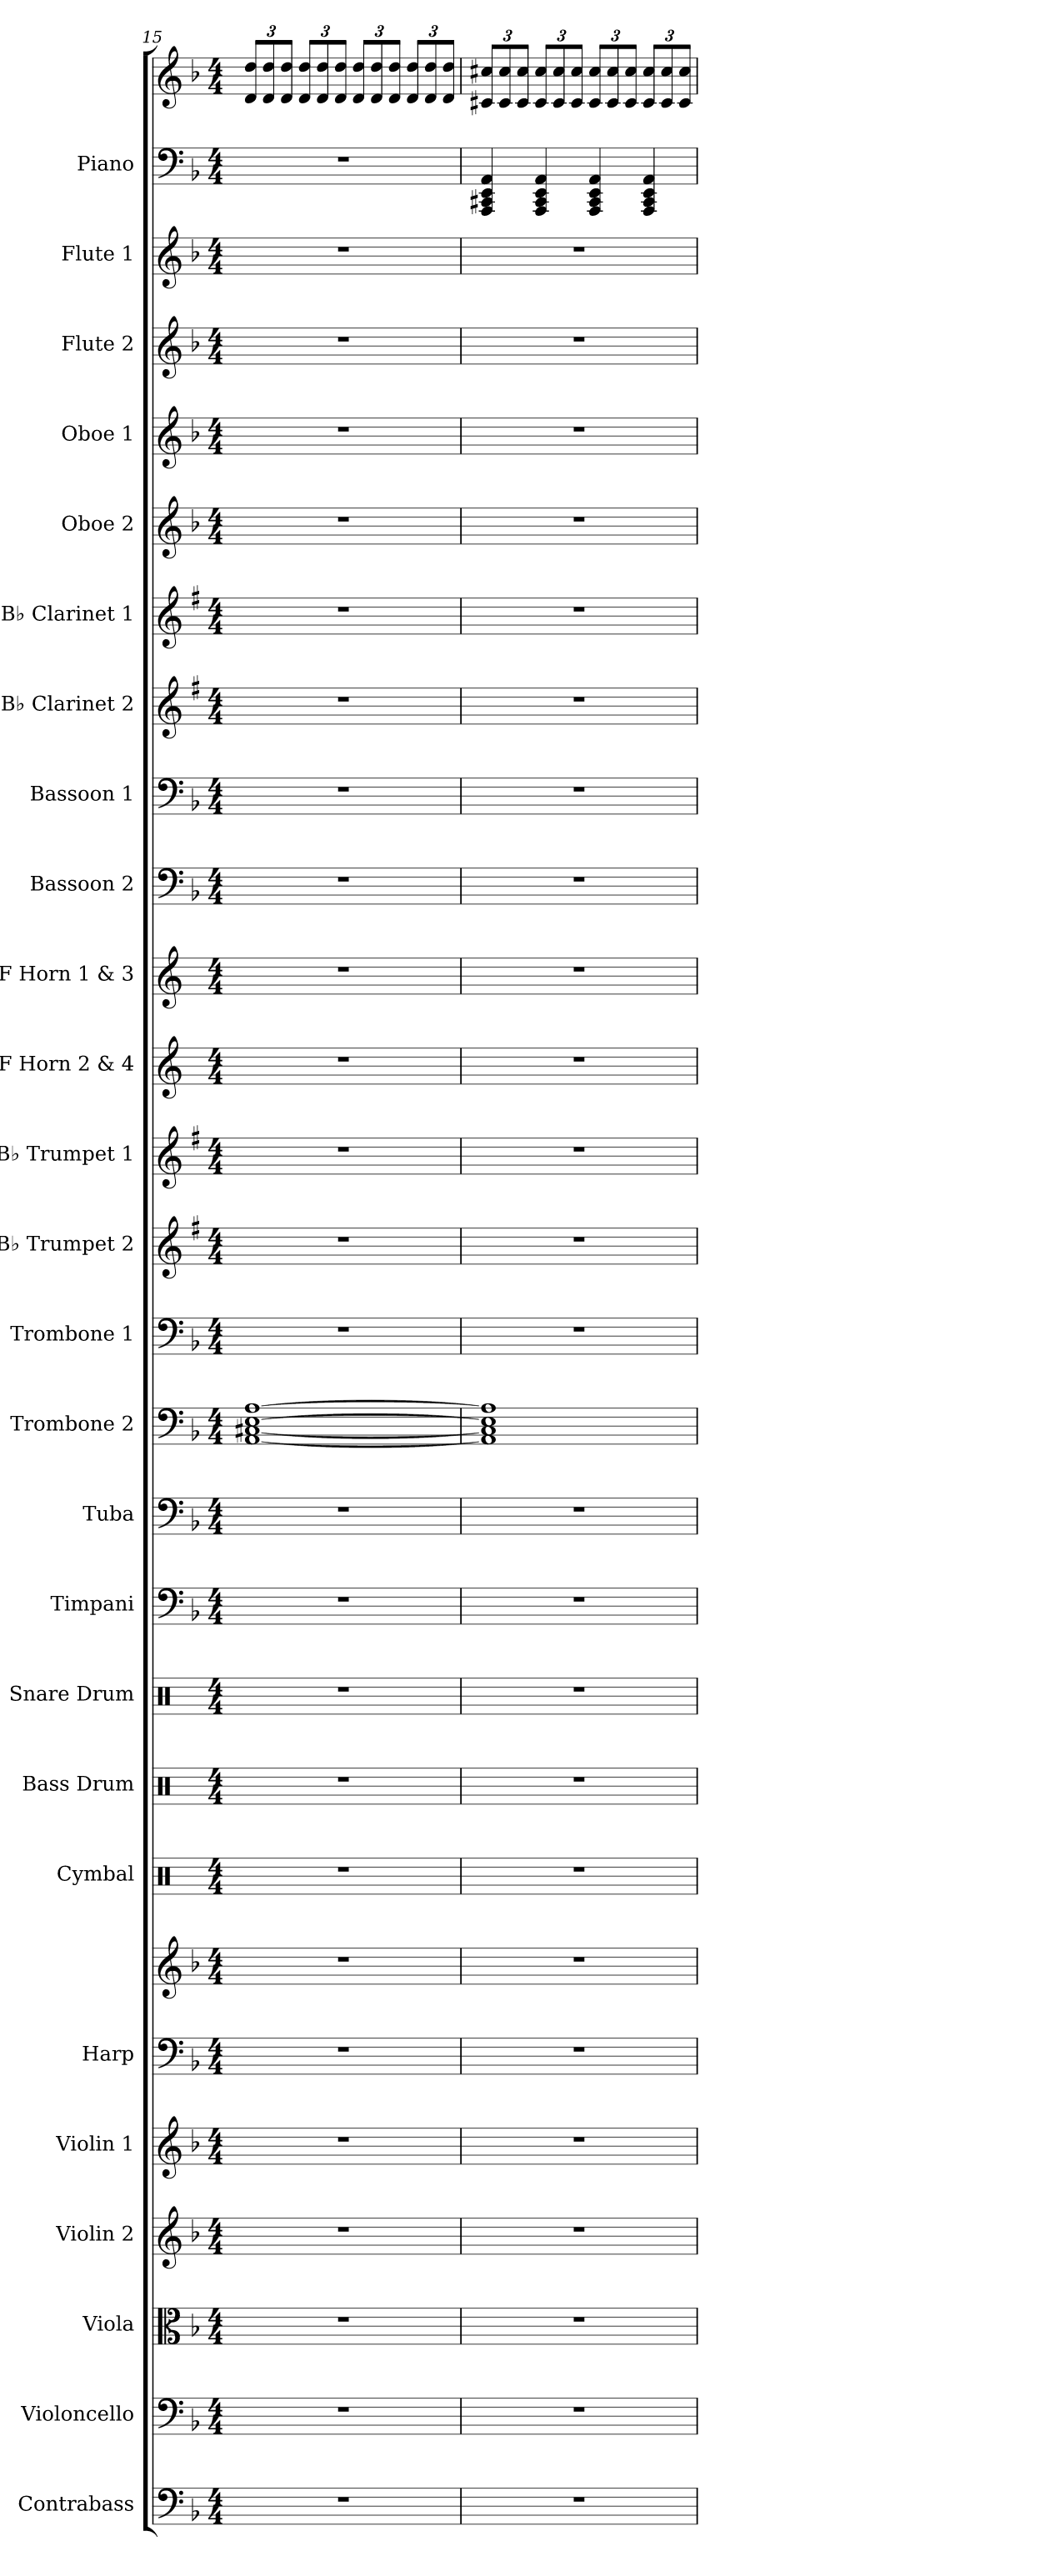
**kern	**kern	**kern	**kern	**kern	**kern	**kern	**kern	**kern	**kern	**kern	**kern	**kern	**kern	**kern	**kern	**kern	**kern	**kern	**kern	**kern	**kern	**kern	**kern	**kern	**kern	**kern	**kern
*part26	*part25	*part24	*part23	*part22	*part21	*part21	*part20	*part19	*part18	*part17	*part16	*part15	*part14	*part13	*part12	*part11	*part10	*part9	*part8	*part7	*part6	*part5	*part4	*part3	*part2	*part1	*part1
*staff28	*staff27	*staff26	*staff25	*staff24	*staff23	*staff22	*staff21	*staff20	*staff19	*staff18	*staff17	*staff16	*staff15	*staff14	*staff13	*staff12	*staff11	*staff10	*staff9	*staff8	*staff7	*staff6	*staff5	*staff4	*staff3	*staff2	*staff1
*I"Contrabass	*I"Violoncello	*I"Viola	*I"Violin 2	*I"Violin 1	*I"Harp	*	*I"Cymbal	*I"Bass Drum	*I"Snare Drum	*I"Timpani	*I"Tuba	*I"Trombone 2	*I"Trombone 1	*I"B♭ Trumpet 2	*I"B♭ Trumpet 1	*I"F Horn 2 &amp; 4	*I"F Horn 1 &amp; 3	*I"Bassoon 2	*I"Bassoon 1	*I"B♭ Clarinet 2	*I"B♭ Clarinet 1	*I"Oboe 2	*I"Oboe 1	*I"Flute 2	*I"Flute 1	*I"Piano	*
*I'Cb.	*I'Vc.	*I'Vla.	*I'Vln. 2	*I'Vln. 1	*I'Hrp.	*	*I'Cym.	*I'B. Dr.	*I'Sn. Dr.	*I'Timp.	*I'Tba.	*I'Tbn. 2	*I'Tbn. 1	*I'B♭ Tpt. 2	*I'B♭ Tpt. 1	*I'F Hn. 2 4	*I'F Hn. 1 3	*I'Bsn. 2	*I'Bsn. 1	*I'B♭ Cl. 2	*I'B♭ Cl. 1	*I'Ob. 2	*I'Ob. 1	*I'Fl. 2	*I'Fl. 1	*I'Pno.	*
*clefF4	*clefF4	*clefC3	*clefG2	*clefG2	*clefF4	*clefG2	*clefX	*clefX	*clefX	*clefF4	*clefF4	*clefF4	*clefF4	*clefG2	*clefG2	*clefG2	*clefG2	*clefF4	*clefF4	*clefG2	*clefG2	*clefG2	*clefG2	*clefG2	*clefG2	*clefF4	*clefG2
*ITrd7c12	*	*	*	*	*	*	*	*	*	*	*	*	*	*ITrd1c2	*ITrd1c2	*ITrd4c7	*ITrd4c7	*	*	*ITrd1c2	*ITrd1c2	*	*	*	*	*	*
*k[b-]	*k[b-]	*k[b-]	*k[b-]	*k[b-]	*k[b-]	*k[b-]	*k[]	*k[]	*k[]	*k[b-]	*k[b-]	*k[b-]	*k[b-]	*k[b-]	*k[b-]	*k[b-]	*k[b-]	*k[b-]	*k[b-]	*k[b-]	*k[b-]	*k[b-]	*k[b-]	*k[b-]	*k[b-]	*k[b-]	*k[b-]
*M4/4	*M4/4	*M4/4	*M4/4	*M4/4	*M4/4	*M4/4	*M4/4	*M4/4	*M4/4	*M4/4	*M4/4	*M4/4	*M4/4	*M4/4	*M4/4	*M4/4	*M4/4	*M4/4	*M4/4	*M4/4	*M4/4	*M4/4	*M4/4	*M4/4	*M4/4	*M4/4	*M4/4
*	*	*	*	*	*	*	*	*	*	*	*	*	*	*	*	*	*	*	*	*	*	*	*	*	*	*	*Xbrackettup
=15	=15	=15	=15	=15	=15	=15	=15	=15	=15	=15	=15	=15	=15	=15	=15	=15	=15	=15	=15	=15	=15	=15	=15	=15	=15	=15	=15
1r	1r	1r	1r	1r	1r	1r	1r	1r	1r	1r	1r	[1AA [1C#X [1E [1A	1r	1r	1r	1r	1r	1r	1r	1r	1r	1r	1r	1r	1r	1r	12d/ 12dd/L
.	.	.	.	.	.	.	.	.	.	.	.	.	.	.	.	.	.	.	.	.	.	.	.	.	.	.	12d/ 12dd/
.	.	.	.	.	.	.	.	.	.	.	.	.	.	.	.	.	.	.	.	.	.	.	.	.	.	.	12d/ 12dd/J
.	.	.	.	.	.	.	.	.	.	.	.	.	.	.	.	.	.	.	.	.	.	.	.	.	.	.	12d/ 12dd/L
.	.	.	.	.	.	.	.	.	.	.	.	.	.	.	.	.	.	.	.	.	.	.	.	.	.	.	12d/ 12dd/
.	.	.	.	.	.	.	.	.	.	.	.	.	.	.	.	.	.	.	.	.	.	.	.	.	.	.	12d/ 12dd/J
.	.	.	.	.	.	.	.	.	.	.	.	.	.	.	.	.	.	.	.	.	.	.	.	.	.	.	12d/ 12dd/L
.	.	.	.	.	.	.	.	.	.	.	.	.	.	.	.	.	.	.	.	.	.	.	.	.	.	.	12d/ 12dd/
.	.	.	.	.	.	.	.	.	.	.	.	.	.	.	.	.	.	.	.	.	.	.	.	.	.	.	12d/ 12dd/J
.	.	.	.	.	.	.	.	.	.	.	.	.	.	.	.	.	.	.	.	.	.	.	.	.	.	.	12d/ 12dd/L
.	.	.	.	.	.	.	.	.	.	.	.	.	.	.	.	.	.	.	.	.	.	.	.	.	.	.	12d/ 12dd/
.	.	.	.	.	.	.	.	.	.	.	.	.	.	.	.	.	.	.	.	.	.	.	.	.	.	.	12d/ 12dd/J
=16	=16	=16	=16	=16	=16	=16	=16	=16	=16	=16	=16	=16	=16	=16	=16	=16	=16	=16	=16	=16	=16	=16	=16	=16	=16	=16	=16
1r	1r	1r	1r	1r	1r	1r	1r	1r	1r	1r	1r	1AA] 1C#] 1E] 1A]	1r	1r	1r	1r	1r	1r	1r	1r	1r	1r	1r	1r	1r	4AAA/ 4CC#X/ 4EE/ 4AA/	12c#X/ 12cc#X/L
.	.	.	.	.	.	.	.	.	.	.	.	.	.	.	.	.	.	.	.	.	.	.	.	.	.	.	12c#/ 12cc#/
.	.	.	.	.	.	.	.	.	.	.	.	.	.	.	.	.	.	.	.	.	.	.	.	.	.	.	12c#/ 12cc#/J
.	.	.	.	.	.	.	.	.	.	.	.	.	.	.	.	.	.	.	.	.	.	.	.	.	.	4AAA/ 4CC#/ 4EE/ 4AA/	12c#/ 12cc#/L
.	.	.	.	.	.	.	.	.	.	.	.	.	.	.	.	.	.	.	.	.	.	.	.	.	.	.	12c#/ 12cc#/
.	.	.	.	.	.	.	.	.	.	.	.	.	.	.	.	.	.	.	.	.	.	.	.	.	.	.	12c#/ 12cc#/J
.	.	.	.	.	.	.	.	.	.	.	.	.	.	.	.	.	.	.	.	.	.	.	.	.	.	4AAA/ 4CC#/ 4EE/ 4AA/	12c#/ 12cc#/L
.	.	.	.	.	.	.	.	.	.	.	.	.	.	.	.	.	.	.	.	.	.	.	.	.	.	.	12c#/ 12cc#/
.	.	.	.	.	.	.	.	.	.	.	.	.	.	.	.	.	.	.	.	.	.	.	.	.	.	.	12c#/ 12cc#/J
.	.	.	.	.	.	.	.	.	.	.	.	.	.	.	.	.	.	.	.	.	.	.	.	.	.	4AAA/ 4CC#/ 4EE/ 4AA/	12c#/ 12cc#/L
.	.	.	.	.	.	.	.	.	.	.	.	.	.	.	.	.	.	.	.	.	.	.	.	.	.	.	12c#/ 12cc#/
.	.	.	.	.	.	.	.	.	.	.	.	.	.	.	.	.	.	.	.	.	.	.	.	.	.	.	12c#/ 12cc#/J
=	=	=	=	=	=	=	=	=	=	=	=	=	=	=	=	=	=	=	=	=	=	=	=	=	=	=	=
*-	*-	*-	*-	*-	*-	*-	*-	*-	*-	*-	*-	*-	*-	*-	*-	*-	*-	*-	*-	*-	*-	*-	*-	*-	*-	*-	*-
